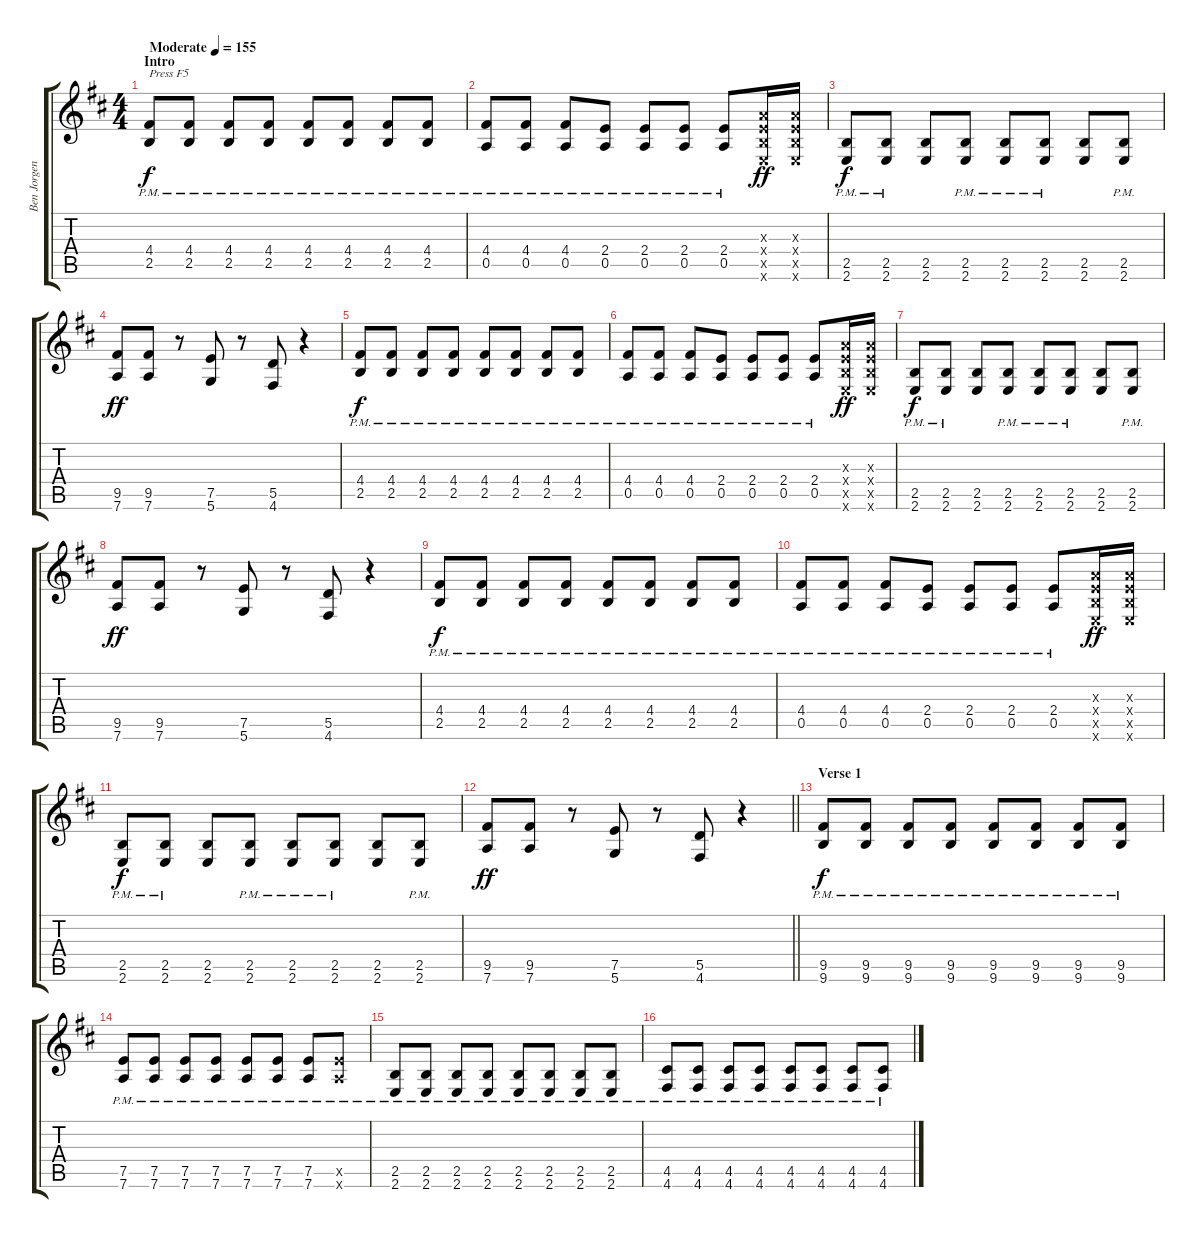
\track ("Ben Jorgensen" "Ben Jorgen") {instrument distortionguitar}
\staff {score tabs}
\tuning (E4 B3 G3 D3 A2 D2) {hide}
\ts (4 4)
\section ("" "Intro")
\tempo (155 "Moderate")
\clef g2
\ks d
(4.4 2.5{pm}).8{txt "Press F5" dy f instrument distortionguitar} (4.4 2.5{pm}).8 (4.4 2.5{pm}).8 (4.4 2.5{pm}).8 (4.4 2.5{pm}).8 (4.4 2.5{pm}).8 (4.4 2.5{pm}).8 (4.4 2.5{pm}).8 |
(4.4 0.5{pm}).8 (4.4 0.5{pm}).8 (4.4 0.5{pm}).8 (2.4 0.5{pm}).8 (2.4 0.5{pm}).8 (2.4 0.5{pm}).8 (2.4 0.5{pm}).8 (2.3{x} 2.4{x} 2.5{x} 2.6{x}).16{dy ff} (2.3{x} 2.4{x} 2.5{x} 2.6{x}).16 |
(2.5 2.6{pm}).8{dy f} (2.5 2.6{pm}).8 (2.5 2.6).8 (2.5 2.6{pm}).8 (2.5 2.6{pm}).8 (2.5 2.6{pm}).8 (2.5 2.6).8 (2.5 2.6{pm}).8 |
(9.5 7.6).8{dy ff} (9.5 7.6).8 r.8 (7.5 5.6).8 r.8 (5.5 4.6).8 r.4 |
(4.4 2.5{pm}).8{dy f} (4.4 2.5{pm}).8 (4.4 2.5{pm}).8 (4.4 2.5{pm}).8 (4.4 2.5{pm}).8 (4.4 2.5{pm}).8 (4.4 2.5{pm}).8 (4.4 2.5{pm}).8 |
(4.4 0.5{pm}).8 (4.4 0.5{pm}).8 (4.4 0.5{pm}).8 (2.4 0.5{pm}).8 (2.4 0.5{pm}).8 (2.4 0.5{pm}).8 (2.4 0.5{pm}).8 (2.3{x} 2.4{x} 2.5{x} 2.6{x}).16{dy ff} (2.3{x} 2.4{x} 2.5{x} 2.6{x}).16 |
(2.5 2.6{pm}).8{dy f} (2.5 2.6{pm}).8 (2.5 2.6).8 (2.5 2.6{pm}).8 (2.5 2.6{pm}).8 (2.5 2.6{pm}).8 (2.5 2.6).8 (2.5 2.6{pm}).8 |
(9.5 7.6).8{dy ff} (9.5 7.6).8 r.8 (7.5 5.6).8 r.8 (5.5 4.6).8 r.4 |
(4.4 2.5{pm}).8{dy f} (4.4 2.5{pm}).8 (4.4 2.5{pm}).8 (4.4 2.5{pm}).8 (4.4 2.5{pm}).8 (4.4 2.5{pm}).8 (4.4 2.5{pm}).8 (4.4 2.5{pm}).8 |
(4.4 0.5{pm}).8 (4.4 0.5{pm}).8 (4.4 0.5{pm}).8 (2.4 0.5{pm}).8 (2.4 0.5{pm}).8 (2.4 0.5{pm}).8 (2.4 0.5{pm}).8 (2.3{x} 2.4{x} 2.5{x} 2.6{x}).16{dy ff} (2.3{x} 2.4{x} 2.5{x} 2.6{x}).16 |
(2.5 2.6{pm}).8{dy f} (2.5 2.6{pm}).8 (2.5 2.6).8 (2.5 2.6{pm}).8 (2.5 2.6{pm}).8 (2.5 2.6{pm}).8 (2.5 2.6).8 (2.5 2.6{pm}).8 |
\barLineRight lightlight
(9.5 7.6).8{dy ff} (9.5 7.6).8 r.8 (7.5 5.6).8 r.8 (5.5 4.6).8 r.4 |
\section ("" "Verse 1")
(9.5{pm} 9.6{pm}).8{dy f balance 6} (9.5{pm} 9.6{pm}).8 (9.5{pm} 9.6{pm}).8 (9.5{pm} 9.6{pm}).8 (9.5{pm} 9.6{pm}).8 (9.5{pm} 9.6{pm}).8 (9.5{pm} 9.6{pm}).8 (9.5{pm} 9.6{pm}).8 |
(7.5{pm} 7.6{pm}).8 (7.5{pm} 7.6{pm}).8 (7.5{pm} 7.6{pm}).8 (7.5{pm} 7.6{pm}).8 (7.5{pm} 7.6{pm}).8 (7.5{pm} 7.6{pm}).8 (7.5{pm} 7.6{pm}).8 (7.5{pm x} 7.6{pm x}).8 |
(2.5{pm} 2.6{pm}).8 (2.5{pm} 2.6{pm}).8 (2.5{pm} 2.6{pm}).8 (2.5{pm} 2.6{pm}).8 (2.5{pm} 2.6{pm}).8 (2.5{pm} 2.6{pm}).8 (2.5{pm} 2.6{pm}).8 (2.5{pm} 2.6{pm}).8 |
(4.5{pm} 4.6{pm}).8 (4.5{pm} 4.6{pm}).8 (4.5{pm} 4.6{pm}).8 (4.5{pm} 4.6{pm}).8 (4.5{pm} 4.6{pm}).8 (4.5{pm} 4.6{pm}).8 (4.5{pm} 4.6{pm}).8 (4.5{pm} 4.6{pm}).8
